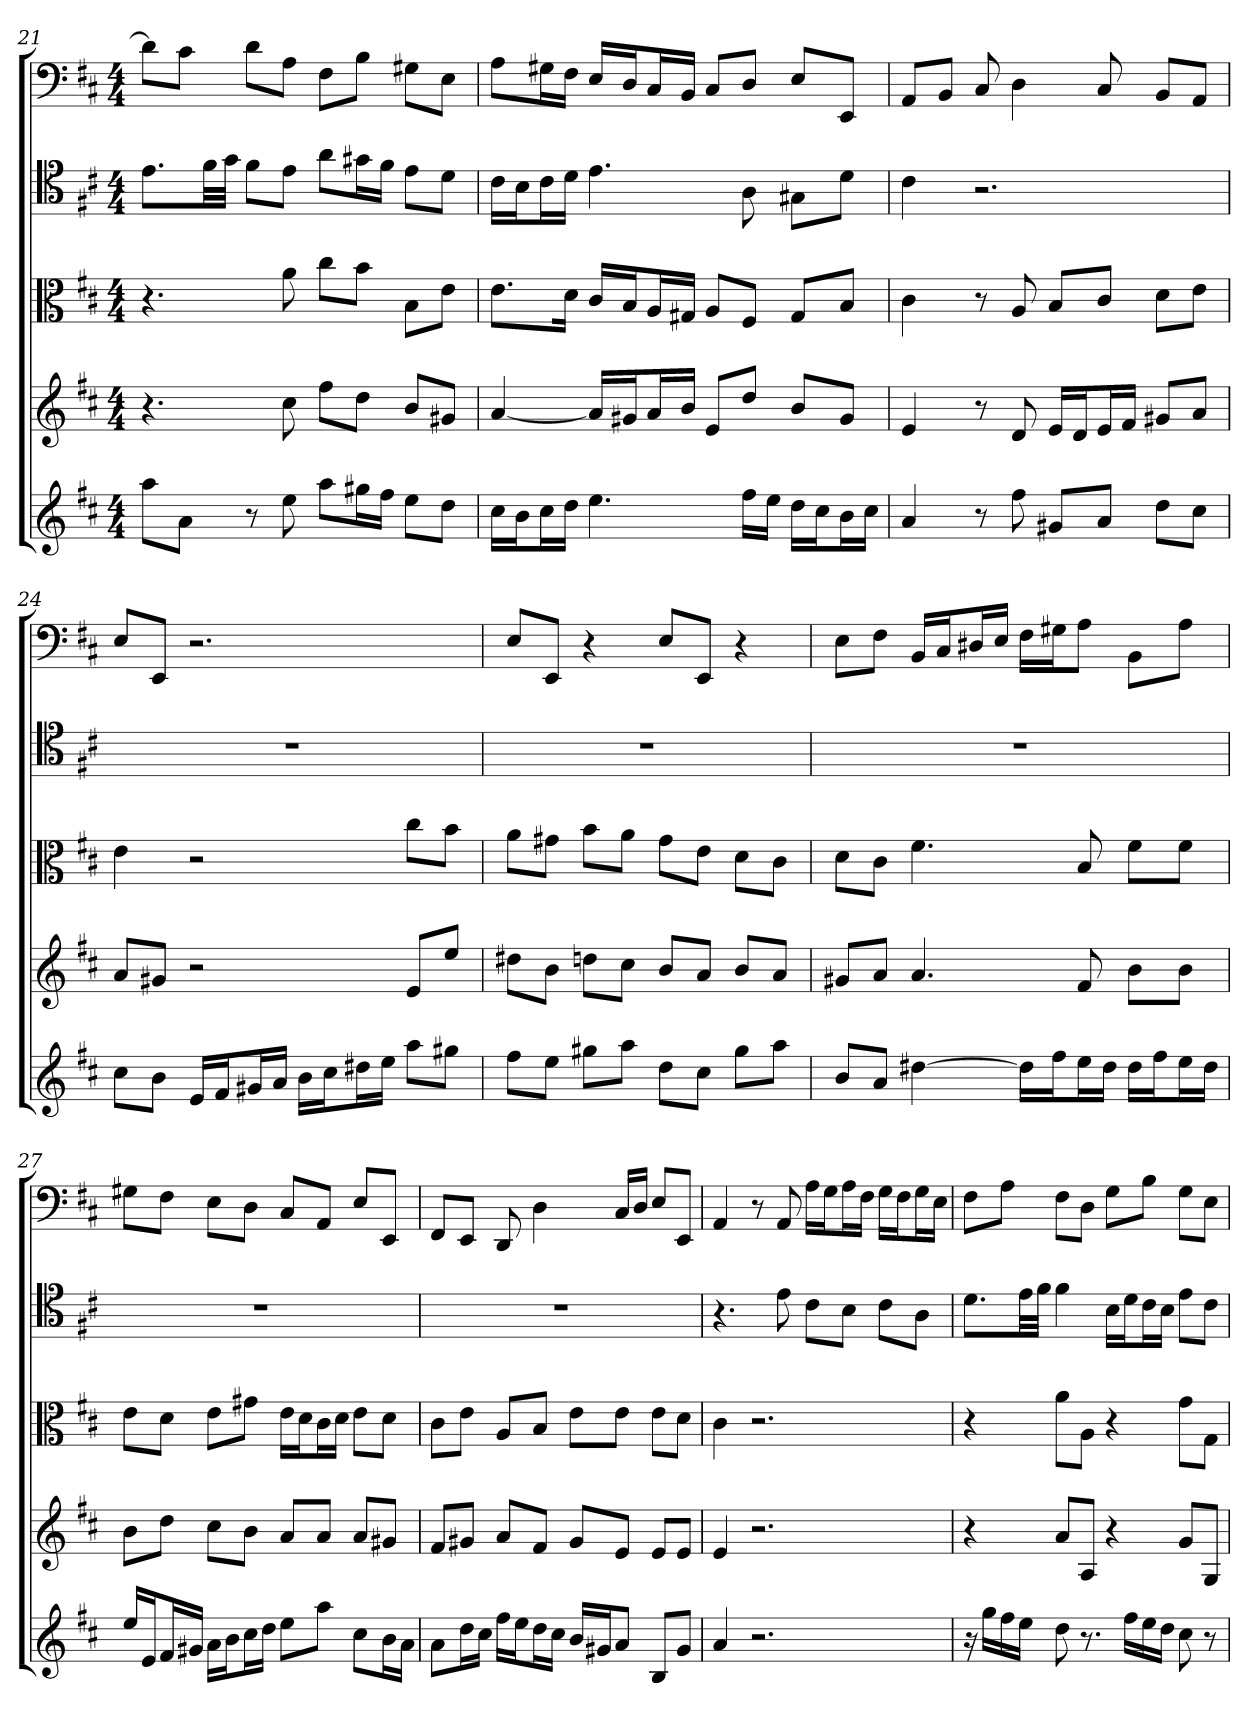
**kern	**kern	**kern	**kern	**kern
*part5	*part4	*part3	*part2	*part1
*staff5	*staff4	*staff3	*staff2	*staff1
*	*	*clefC3	*clefC4	*clefF4
*k[f#c#]	*k[f#c#]	*k[f#c#]	*k[f#c#]	*k[f#c#]
*D:	*D:	*D:	*D:	*D:
*M4/4	*M4/4	*M4/4	*M4/4	*M4/4
=21	=21	=21	=21	=21
8aaL	4.r	4.r	8.e\L	8d\L]
8aJ	.	.	.	8c#\J
.	.	.	32f#\LL	.
.	.	.	32g\JJJ	.
8r	.	.	8f#\L	8d\L
8ee	8cc#	8a	8e\J	8A\J
8aaL	8ff#L	8cc#\L	8a\L	8F#\L
16gg#XL	8ddJ	8b\J	16g#X\L	8B\J
16ff#JJ	.	.	16f#\JJ	.
8eeL	8bL	8B\L	8e\L	8G#X\L
8ddJ	8g#XJ	8e\J	8d\J	8E\J
=22	=22	=22	=22	=22
16cc#LL	[4a	8.e\L	16c#\LL	8A\L
16bJ	.	.	16B\J	.
16cc#L	.	.	16c#\L	16G#X\L
16ddJJ	.	16d\Jk	16d\JJ	16F#\JJ
4.ee	16aLL]	16c#/LL	4.e	16E/LL
.	16g#XJ	16B/J	.	16D/J
.	16aL	16A/L	.	16C#/L
.	16bJJ	16G#X/JJ	.	16BB/JJ
.	8eL	8A/L	.	8C#/L
16ff#LL	8ddJ	8F#/J	8A	8D/J
16eeJJ	.	.	.	.
16ddLL	8bL	8G#/L	8G#X\L	8E/L
16cc#J	.	.	.	.
16bL	8g#J	8B/J	8d\J	8EE/J
16cc#JJ	.	.	.	.
=23	=23	=23	=23	=23
4a	4e	4c#	4c#	8AA/L
.	.	.	.	8BB/J
8r	8r	8r	2.r	8C#
8ff#	8d	8A	.	4D
8g#XL	16eLL	8B/L	.	.
.	16dJ	.	.	.
8aJ	16eL	8c#/J	.	8C#
.	16f#JJ	.	.	.
8ddL	8g#XL	8d\L	.	8BB/L
8cc#J	8aJ	8e\J	.	8AA/J
=24	=24	=24	=24	=24
8cc#L	8aL	4e	1r	8E/L
8bJ	8g#XJ	.	.	8EE/J
16eLL	2r	2r	.	2.r
16f#J	.	.	.	.
16g#XL	.	.	.	.
16aJJ	.	.	.	.
16bLL	.	.	.	.
16cc#J	.	.	.	.
16dd#XL	.	.	.	.
16eeJJ	.	.	.	.
8aaL	8eL	8cc#\L	.	.
8gg#XJ	8eeJ	8b\J	.	.
=25	=25	=25	=25	=25
8ff#L	8dd#XL	8a\L	1r	8E/L
8eeJ	8bJ	8g#X\J	.	8EE/J
8gg#XL	8ddnL	8b\L	.	4r
8aaJ	8cc#J	8a\J	.	.
8ddL	8bL	8g#\L	.	8E/L
8cc#J	8aJ	8e\J	.	8EE/J
8gg#L	8bL	8d\L	.	4r
8aaJ	8aJ	8c#\J	.	.
=26	=26	=26	=26	=26
8bL	8g#XL	8d\L	1r	8E\L
8aJ	8aJ	8c#\J	.	8F#\J
[4dd#X	4.a	4.f#	.	16BB/LL
.	.	.	.	16C#/J
.	.	.	.	16D#X/L
.	.	.	.	16E/JJ
16dd#LL]	.	.	.	16F#\LL
16ff#J	.	.	.	16G#X\J
16eeL	8f#	8B	.	8A\J
16dd#JJ	.	.	.	.
16dd#LL	8bL	8f#\L	.	8BB\L
16ff#J	.	.	.	.
16eeL	8bJ	8f#\J	.	8A\J
16dd#JJ	.	.	.	.
=27	=27	=27	=27	=27
16eeLL	8bL	8e\L	1r	8G#X\L
16eJ	.	.	.	.
16f#L	8ddJ	8d\J	.	8F#\J
16g#XJJ	.	.	.	.
16aLL	8cc#L	8e\L	.	8E\L
16bJ	.	.	.	.
16cc#L	8bJ	8g#X\J	.	8D\J
16ddJJ	.	.	.	.
8eeL	8aL	16e\LL	.	8C#/L
.	.	16d\J	.	.
8aaJ	8aJ	16c#\L	.	8AA/J
.	.	16d\JJ	.	.
8cc#L	8aL	8e\L	.	8E/L
16bL	8g#XJ	8d\J	.	8EE/J
16aJJ	.	.	.	.
=28	=28	=28	=28	=28
8aL	8f#L	8c#\L	1r	8FF#/L
16ddL	8g#XJ	8e\J	.	8EE/J
16cc#JJ	.	.	.	.
16ff#LL	8aL	8A/L	.	8DD
16eeJ	.	.	.	.
16ddL	8f#J	8B/J	.	4D
16cc#JJ	.	.	.	.
16bLL	8g#L	8e\L	.	.
16g#XJ	.	.	.	.
8aJ	8eJ	8e\J	.	16C#/LL
.	.	.	.	16D/JJ
8BL	8eL	8e\L	.	8E/L
8g#J	8eJ	8d\J	.	8EE/J
=29	=29	=29	=29	=29
4a	4e	4c#	4.r	4AA
2.r	2.r	2.r	.	8r
.	.	.	8e	8AA
.	.	.	8c#\L	16A\LL
.	.	.	.	16G\J
.	.	.	8B\J	16A\L
.	.	.	.	16F#\JJ
.	.	.	8c#\L	16G\LL
.	.	.	.	16F#\J
.	.	.	8A\J	16G\L
.	.	.	.	16E\JJ
=30	=30	=30	=30	=30
16r	4r	4r	8.d\L	8F#\L
16ggLL	.	.	.	.
16ff#	.	.	.	8A\J
16eeJJ	.	.	32e\LL	.
.	.	.	32f#\JJJ	.
8dd	8aL	8a\L	4f#	8F#\L
8.r	8AJ	8A\J	.	8D\J
.	4r	4r	16B\LL	8G\L
16ff#LL	.	.	16d\J	.
16ee	.	.	16c#\L	8B\J
16ddJJ	.	.	16B\JJ	.
8cc#	8gL	8g\L	8e\L	8G\L
8r	8GJ	8G\J	8c#\J	8E\J
=	=	=	=	=
*-	*-	*-	*-	*-
